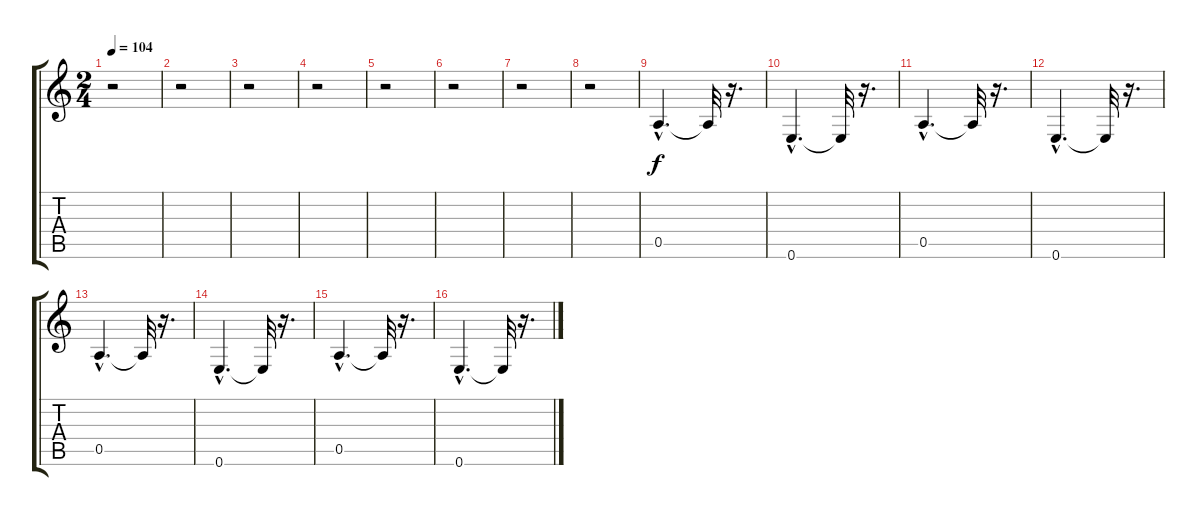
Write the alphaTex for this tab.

\track "" {instrument acousticguitarnylon}
\staff {score tabs}
\tuning (E4 B3 G3 D3 A2 E2) {hide}
\ts (2 4)
\tempo 104
\clef g2
\ks c
r.2{dy f} |
r.2 |
r.2 |
r.2 |
r.2 |
r.2 |
r.2 |
r.2 |
0.5{hac}.4{d} 0.5{t}.32 r.16{d} |
0.6{hac}.4{d} 0.6{t}.32 r.16{d} |
0.5{hac}.4{d} 0.5{t}.32 r.16{d} |
0.6{hac}.4{d} 0.6{t}.32 r.16{d} |
0.5{hac}.4{d} 0.5{t}.32 r.16{d} |
0.6{hac}.4{d} 0.6{t}.32 r.16{d} |
0.5{hac}.4{d} 0.5{t}.32 r.16{d} |
0.6{hac}.4{d} 0.6{t}.32 r.16{d}
